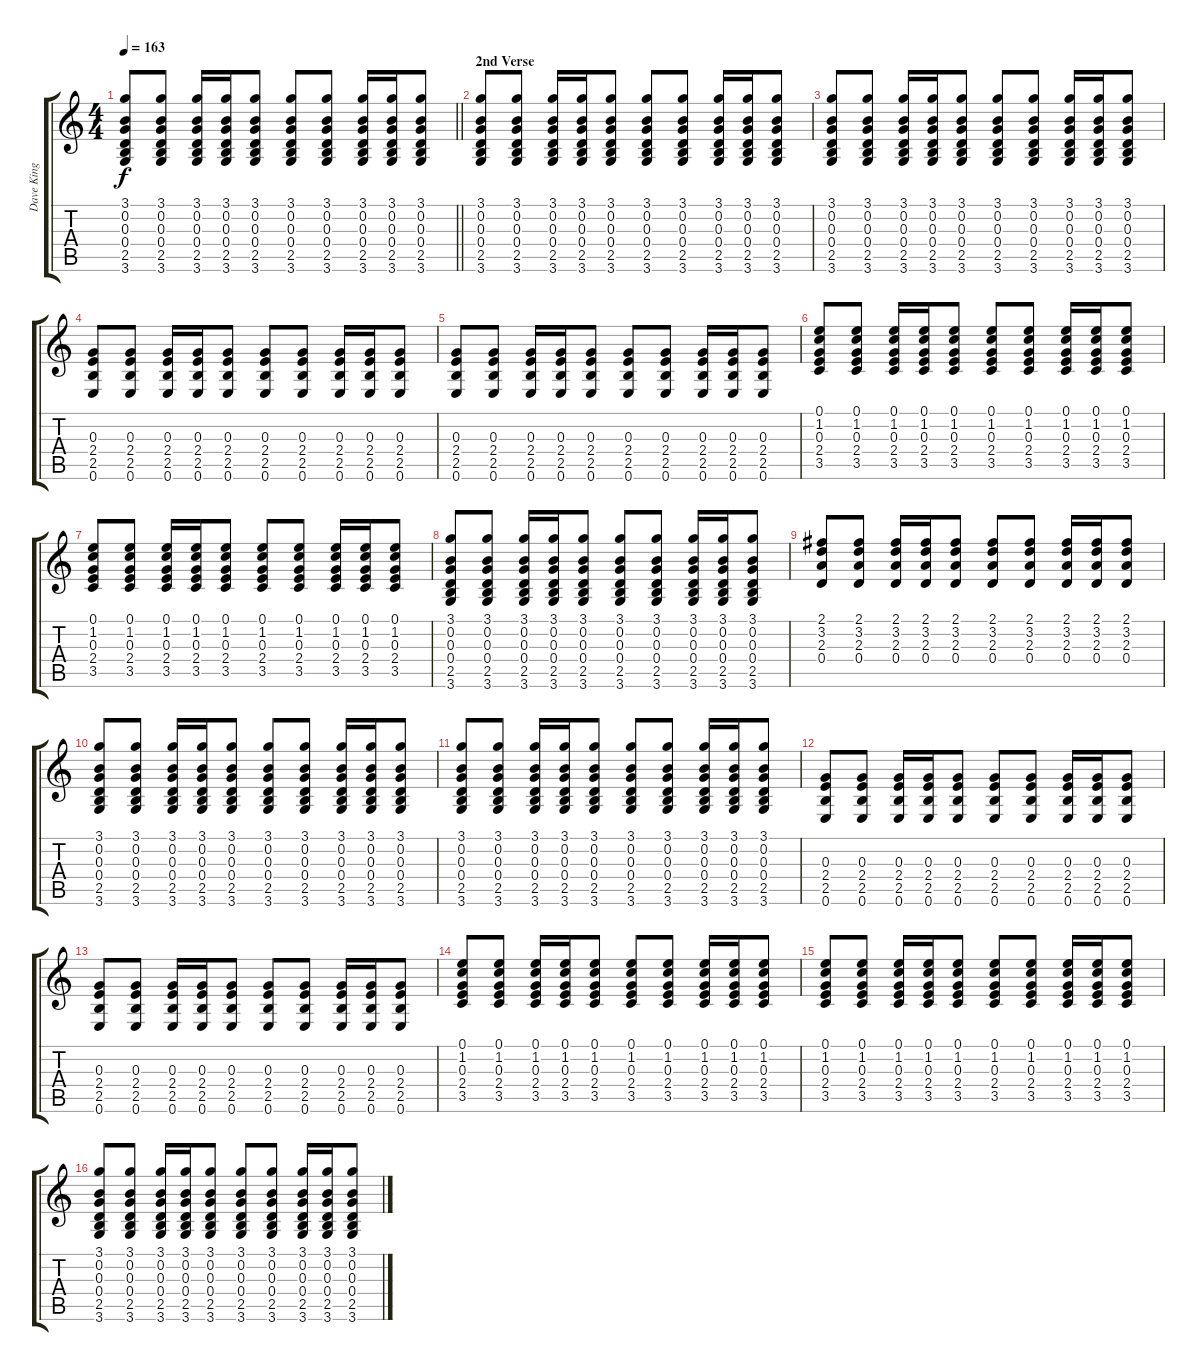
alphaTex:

\track ("Dave King" "Dave King") {instrument acousticguitarsteel}
\staff {score tabs}
\tuning (E4 B3 G3 D3 A2 E2) {hide}
\ts (4 4)
\tempo 163
\clef g2
\barLineRight lightlight
\ks c
(3.1 0.2 0.3 0.4 2.5 3.6).8{dy f} (3.1 0.2 0.3 0.4 2.5 3.6).8 (3.1 0.2 0.3 0.4 2.5 3.6).16 (3.1 0.2 0.3 0.4 2.5 3.6).16 (3.1 0.2 0.3 0.4 2.5 3.6).8 (3.1 0.2 0.3 0.4 2.5 3.6).8 (3.1 0.2 0.3 0.4 2.5 3.6).8 (3.1 0.2 0.3 0.4 2.5 3.6).16 (3.1 0.2 0.3 0.4 2.5 3.6).16 (3.1 0.2 0.3 0.4 2.5 3.6).8 |
\section ("" "2nd Verse ")
(3.1 0.2 0.3 0.4 2.5 3.6).8 (3.1 0.2 0.3 0.4 2.5 3.6).8 (3.1 0.2 0.3 0.4 2.5 3.6).16 (3.1 0.2 0.3 0.4 2.5 3.6).16 (3.1 0.2 0.3 0.4 2.5 3.6).8 (3.1 0.2 0.3 0.4 2.5 3.6).8 (3.1 0.2 0.3 0.4 2.5 3.6).8 (3.1 0.2 0.3 0.4 2.5 3.6).16 (3.1 0.2 0.3 0.4 2.5 3.6).16 (3.1 0.2 0.3 0.4 2.5 3.6).8 |
(3.1 0.2 0.3 0.4 2.5 3.6).8 (3.1 0.2 0.3 0.4 2.5 3.6).8 (3.1 0.2 0.3 0.4 2.5 3.6).16 (3.1 0.2 0.3 0.4 2.5 3.6).16 (3.1 0.2 0.3 0.4 2.5 3.6).8 (3.1 0.2 0.3 0.4 2.5 3.6).8 (3.1 0.2 0.3 0.4 2.5 3.6).8 (3.1 0.2 0.3 0.4 2.5 3.6).16 (3.1 0.2 0.3 0.4 2.5 3.6).16 (3.1 0.2 0.3 0.4 2.5 3.6).8 |
(0.3 2.4 2.5 0.6).8 (0.3 2.4 2.5 0.6).8 (0.3 2.4 2.5 0.6).16 (0.3 2.4 2.5 0.6).16 (0.3 2.4 2.5 0.6).8 (0.3 2.4 2.5 0.6).8 (0.3 2.4 2.5 0.6).8 (0.3 2.4 2.5 0.6).16 (0.3 2.4 2.5 0.6).16 (0.3 2.4 2.5 0.6).8 |
(0.3 2.4 2.5 0.6).8 (0.3 2.4 2.5 0.6).8 (0.3 2.4 2.5 0.6).16 (0.3 2.4 2.5 0.6).16 (0.3 2.4 2.5 0.6).8 (0.3 2.4 2.5 0.6).8 (0.3 2.4 2.5 0.6).8 (0.3 2.4 2.5 0.6).16 (0.3 2.4 2.5 0.6).16 (0.3 2.4 2.5 0.6).8 |
(0.1 1.2 0.3 2.4 3.5).8 (0.1 1.2 0.3 2.4 3.5).8 (0.1 1.2 0.3 2.4 3.5).16 (0.1 1.2 0.3 2.4 3.5).16 (0.1 1.2 0.3 2.4 3.5).8 (0.1 1.2 0.3 2.4 3.5).8 (0.1 1.2 0.3 2.4 3.5).8 (0.1 1.2 0.3 2.4 3.5).16 (0.1 1.2 0.3 2.4 3.5).16 (0.1 1.2 0.3 2.4 3.5).8 |
(0.1 1.2 0.3 2.4 3.5).8 (0.1 1.2 0.3 2.4 3.5).8 (0.1 1.2 0.3 2.4 3.5).16 (0.1 1.2 0.3 2.4 3.5).16 (0.1 1.2 0.3 2.4 3.5).8 (0.1 1.2 0.3 2.4 3.5).8 (0.1 1.2 0.3 2.4 3.5).8 (0.1 1.2 0.3 2.4 3.5).16 (0.1 1.2 0.3 2.4 3.5).16 (0.1 1.2 0.3 2.4 3.5).8 |
(3.1 0.2 0.3 0.4 2.5 3.6).8 (3.1 0.2 0.3 0.4 2.5 3.6).8 (3.1 0.2 0.3 0.4 2.5 3.6).16 (3.1 0.2 0.3 0.4 2.5 3.6).16 (3.1 0.2 0.3 0.4 2.5 3.6).8 (3.1 0.2 0.3 0.4 2.5 3.6).8 (3.1 0.2 0.3 0.4 2.5 3.6).8 (3.1 0.2 0.3 0.4 2.5 3.6).16 (3.1 0.2 0.3 0.4 2.5 3.6).16 (3.1 0.2 0.3 0.4 2.5 3.6).8 |
(2.1 3.2 2.3 0.4).8 (2.1 3.2 2.3 0.4).8 (2.1 3.2 2.3 0.4).16 (2.1 3.2 2.3 0.4).16 (2.1 3.2 2.3 0.4).8 (2.1 3.2 2.3 0.4).8 (2.1 3.2 2.3 0.4).8 (2.1 3.2 2.3 0.4).16 (2.1 3.2 2.3 0.4).16 (2.1 3.2 2.3 0.4).8 |
(3.1 0.2 0.3 0.4 2.5 3.6).8 (3.1 0.2 0.3 0.4 2.5 3.6).8 (3.1 0.2 0.3 0.4 2.5 3.6).16 (3.1 0.2 0.3 0.4 2.5 3.6).16 (3.1 0.2 0.3 0.4 2.5 3.6).8 (3.1 0.2 0.3 0.4 2.5 3.6).8 (3.1 0.2 0.3 0.4 2.5 3.6).8 (3.1 0.2 0.3 0.4 2.5 3.6).16 (3.1 0.2 0.3 0.4 2.5 3.6).16 (3.1 0.2 0.3 0.4 2.5 3.6).8 |
(3.1 0.2 0.3 0.4 2.5 3.6).8 (3.1 0.2 0.3 0.4 2.5 3.6).8 (3.1 0.2 0.3 0.4 2.5 3.6).16 (3.1 0.2 0.3 0.4 2.5 3.6).16 (3.1 0.2 0.3 0.4 2.5 3.6).8 (3.1 0.2 0.3 0.4 2.5 3.6).8 (3.1 0.2 0.3 0.4 2.5 3.6).8 (3.1 0.2 0.3 0.4 2.5 3.6).16 (3.1 0.2 0.3 0.4 2.5 3.6).16 (3.1 0.2 0.3 0.4 2.5 3.6).8 |
(0.3 2.4 2.5 0.6).8 (0.3 2.4 2.5 0.6).8 (0.3 2.4 2.5 0.6).16 (0.3 2.4 2.5 0.6).16 (0.3 2.4 2.5 0.6).8 (0.3 2.4 2.5 0.6).8 (0.3 2.4 2.5 0.6).8 (0.3 2.4 2.5 0.6).16 (0.3 2.4 2.5 0.6).16 (0.3 2.4 2.5 0.6).8 |
(0.3 2.4 2.5 0.6).8 (0.3 2.4 2.5 0.6).8 (0.3 2.4 2.5 0.6).16 (0.3 2.4 2.5 0.6).16 (0.3 2.4 2.5 0.6).8 (0.3 2.4 2.5 0.6).8 (0.3 2.4 2.5 0.6).8 (0.3 2.4 2.5 0.6).16 (0.3 2.4 2.5 0.6).16 (0.3 2.4 2.5 0.6).8 |
(0.1 1.2 0.3 2.4 3.5).8 (0.1 1.2 0.3 2.4 3.5).8 (0.1 1.2 0.3 2.4 3.5).16 (0.1 1.2 0.3 2.4 3.5).16 (0.1 1.2 0.3 2.4 3.5).8 (0.1 1.2 0.3 2.4 3.5).8 (0.1 1.2 0.3 2.4 3.5).8 (0.1 1.2 0.3 2.4 3.5).16 (0.1 1.2 0.3 2.4 3.5).16 (0.1 1.2 0.3 2.4 3.5).8 |
(0.1 1.2 0.3 2.4 3.5).8 (0.1 1.2 0.3 2.4 3.5).8 (0.1 1.2 0.3 2.4 3.5).16 (0.1 1.2 0.3 2.4 3.5).16 (0.1 1.2 0.3 2.4 3.5).8 (0.1 1.2 0.3 2.4 3.5).8 (0.1 1.2 0.3 2.4 3.5).8 (0.1 1.2 0.3 2.4 3.5).16 (0.1 1.2 0.3 2.4 3.5).16 (0.1 1.2 0.3 2.4 3.5).8 |
(3.1 0.2 0.3 0.4 2.5 3.6).8 (3.1 0.2 0.3 0.4 2.5 3.6).8 (3.1 0.2 0.3 0.4 2.5 3.6).16 (3.1 0.2 0.3 0.4 2.5 3.6).16 (3.1 0.2 0.3 0.4 2.5 3.6).8 (3.1 0.2 0.3 0.4 2.5 3.6).8 (3.1 0.2 0.3 0.4 2.5 3.6).8 (3.1 0.2 0.3 0.4 2.5 3.6).16 (3.1 0.2 0.3 0.4 2.5 3.6).16 (3.1 0.2 0.3 0.4 2.5 3.6).8
